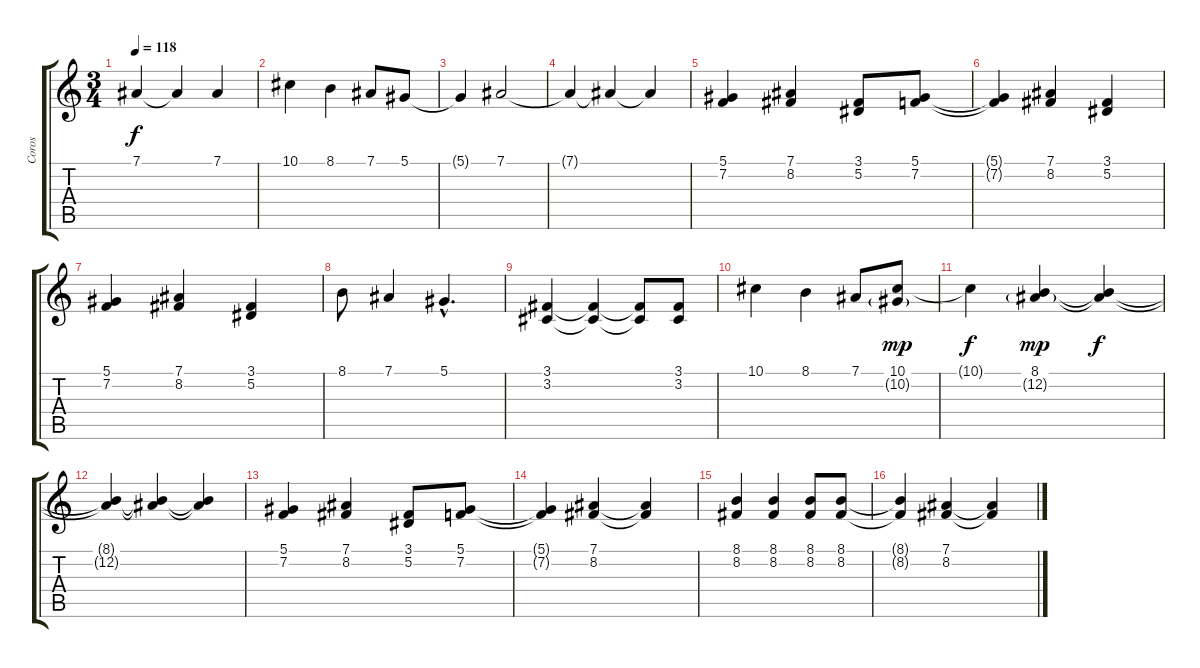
\track ("Coros" "Coros") {instrument altosax}
\staff {score tabs}
\tuning (Eb4 Bb3 Gb3 Db3 Ab2 Eb2) {hide}
\ts (3 4)
\tempo 118
\clef g2
\ks c
7.1.4{dy f} 7.1{t}.4 7.1.4 |
10.1.4 8.1.4 7.1.8 5.1.8 |
5.1{t}.4 7.1.2 |
7.1{t}.4 7.1{t}.4 7.1{t}.4 |
(5.1 7.2).4 (7.1 8.2).4 (3.1 5.2).8 (5.1 7.2).8 |
(5.1{t} 7.2{t}).4 (7.1 8.2).4 (3.1 5.2).4 |
(5.1 7.2).4 (7.1 8.2).4 (3.1 5.2).4 |
8.1.8 7.1.4 5.1{hac}.4{d} |
(3.1 3.2).4 (3.1{t} 3.2{t}).4 (3.1{t} 3.2{t}).8 (3.1 3.2).8 |
10.1.4 8.1.4 7.1.8 (10.1 10.2{g}).8{dy mp} |
10.1{t}.4{dy f} (8.1 12.2{g}).4{dy mp} (8.1{t} 12.2{t}).4{dy f} |
(8.1{t} 12.2{t}).4 (8.1{t} 12.2{t}).4 (8.1{t} 12.2{t}).4 |
(5.1 7.2).4 (7.1 8.2).4 (3.1 5.2).8 (5.1 7.2).8 |
(5.1{t} 7.2{t}).4 (7.1 8.2).4 (7.1{t} 8.2{t}).4 |
(8.1 8.2).4 (8.1 8.2).4 (8.1 8.2).8 (8.1 8.2).8 |
(8.1{t} 8.2{t}).4 (7.1 8.2).4 (7.1{t} 8.2{t}).4
